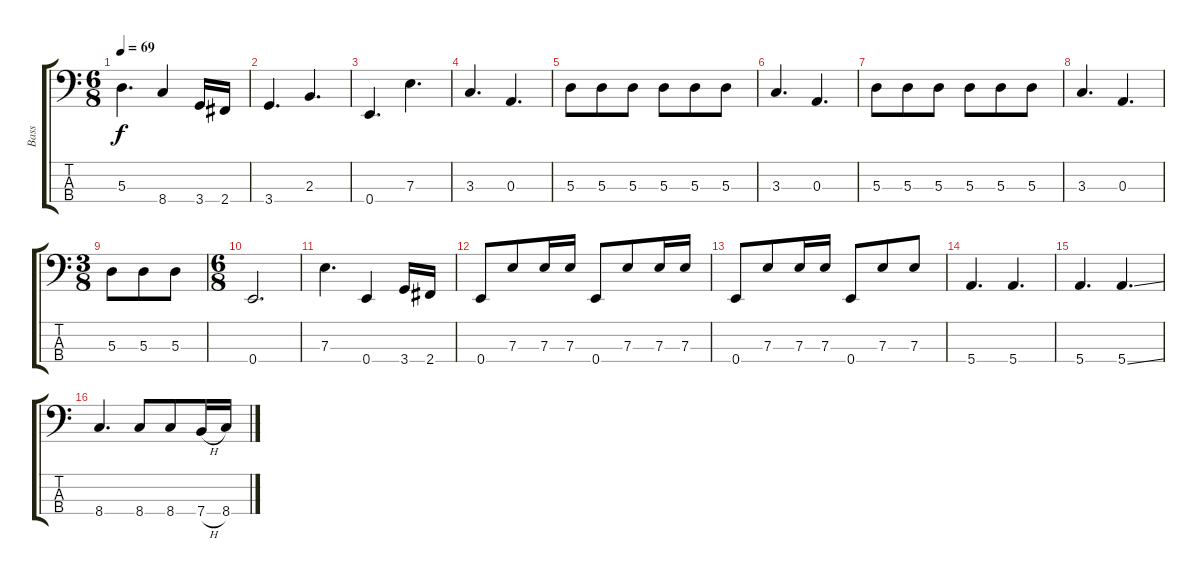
\track ("Bass" "Bass") {instrument electricbassfinger}
\staff {score tabs}
\tuning (G2 D2 A1 E1) {hide}
\ts (6 8)
\tempo 69
\clef f4
\ks c
5.3.4{d dy f} 8.4.4 3.4.16 2.4.16 |
3.4.4{d} 2.3.4{d} |
0.4.4{d} 7.3.4{d} |
3.3.4{d} 0.3.4{d} |
5.3.8 5.3.8 5.3.8 5.3.8 5.3.8 5.3.8 |
3.3.4{d} 0.3.4{d} |
5.3.8 5.3.8 5.3.8 5.3.8 5.3.8 5.3.8 |
3.3.4{d} 0.3.4{d} |
\ts (3 8)
5.3.8 5.3.8 5.3.8 |
\ts (6 8)
0.4.2{d} |
7.3.4{d} 0.4.4 3.4.16 2.4.16 |
0.4.8 7.3.8 7.3.16 7.3.16 0.4.8 7.3.8 7.3.16 7.3.16 |
0.4.8 7.3.8 7.3.16 7.3.16 0.4.8 7.3.8 7.3.8 |
5.4.4{d} 5.4.4{d} |
5.4.4{d} 5.4{ss}.4{d} |
8.4.4{d} 8.4.8 8.4.8 7.4{h}.16 8.4.16
